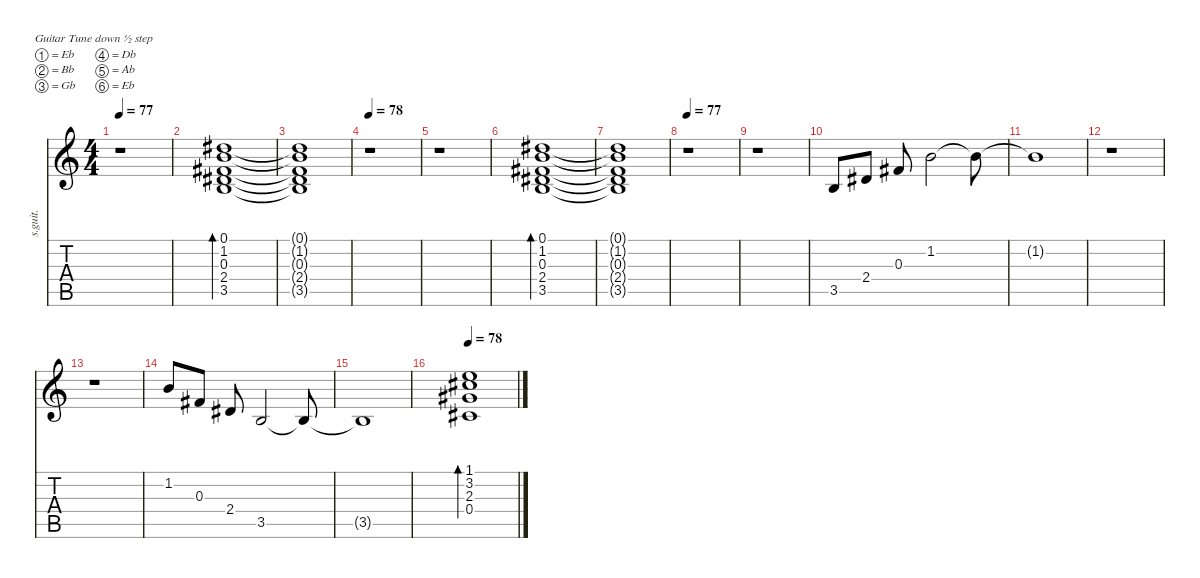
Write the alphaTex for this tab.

\defaultSystemsLayout 4
\hideDynamics
\bracketExtendMode nobrackets
\track ("Izzy Stradlin (Rhythm I)" "s.guit.") {instrument electricguitarclean}
\staff {score tabs}
\tuning (Eb4 Bb3 Gb3 Db3 Ab2 Eb2)
\ts (4 4)
\tempo 77
\clef g2
\ks c
r.1{dy mf} |
(0.1{acc #} 1.2 0.3{acc #} 2.4{acc #} 3.5).1{bd 30 lyrics (0 "") lyrics (1 "") lyrics (2 "") lyrics (3 "") lyrics (4 "")} |
(0.1{t acc #} 1.2{t} 0.3{t acc #} 2.4{t acc #} 3.5{t}).1{lyrics (0 "") lyrics (1 "") lyrics (2 "") lyrics (3 "") lyrics (4 "")} |
\tempo 78
r.1 |
r.1 |
(0.1{acc #} 1.2 0.3{acc #} 2.4{acc #} 3.5).1{bd 30 lyrics (0 "") lyrics (1 "") lyrics (2 "") lyrics (3 "") lyrics (4 "")} |
(0.1{t acc #} 1.2{t} 0.3{t acc #} 2.4{t acc #} 3.5{t}).1{lyrics (0 "") lyrics (1 "") lyrics (2 "") lyrics (3 "") lyrics (4 "")} |
\tempo 77
r.1 |
r.1 |
3.5.8{lyrics (0 "") lyrics (1 "") lyrics (2 "") lyrics (3 "") lyrics (4 "")} 2.4{acc #}.8{lyrics (0 "") lyrics (1 "") lyrics (2 "") lyrics (3 "") lyrics (4 "")} 0.3{acc #}.8{lyrics (0 "") lyrics (1 "") lyrics (2 "") lyrics (3 "") lyrics (4 "")} 1.2.2{lyrics (0 "") lyrics (1 "") lyrics (2 "") lyrics (3 "") lyrics (4 "")} 1.2{t}.8{lyrics (0 "") lyrics (1 "") lyrics (2 "") lyrics (3 "") lyrics (4 "")} |
1.2{t}.1{lyrics (0 "") lyrics (1 "") lyrics (2 "") lyrics (3 "") lyrics (4 "")} |
r.1 |
r.1 |
1.2.8{lyrics (0 "") lyrics (1 "") lyrics (2 "") lyrics (3 "") lyrics (4 "")} 0.3{acc #}.8{lyrics (0 "") lyrics (1 "") lyrics (2 "") lyrics (3 "") lyrics (4 "")} 2.4{acc #}.8{lyrics (0 "") lyrics (1 "") lyrics (2 "") lyrics (3 "") lyrics (4 "")} 3.5.2{lyrics (0 "") lyrics (1 "") lyrics (2 "") lyrics (3 "") lyrics (4 "")} 3.5{t}.8{lyrics (0 "") lyrics (1 "") lyrics (2 "") lyrics (3 "") lyrics (4 "")} |
3.5{t}.1{lyrics (0 "") lyrics (1 "") lyrics (2 "") lyrics (3 "") lyrics (4 "")} |
\tempo 78
(1.1 3.2{acc #} 2.3{acc #} 0.4{acc #}).1{bd 30 lyrics (0 "") lyrics (1 "") lyrics (2 "") lyrics (3 "") lyrics (4 "")}
